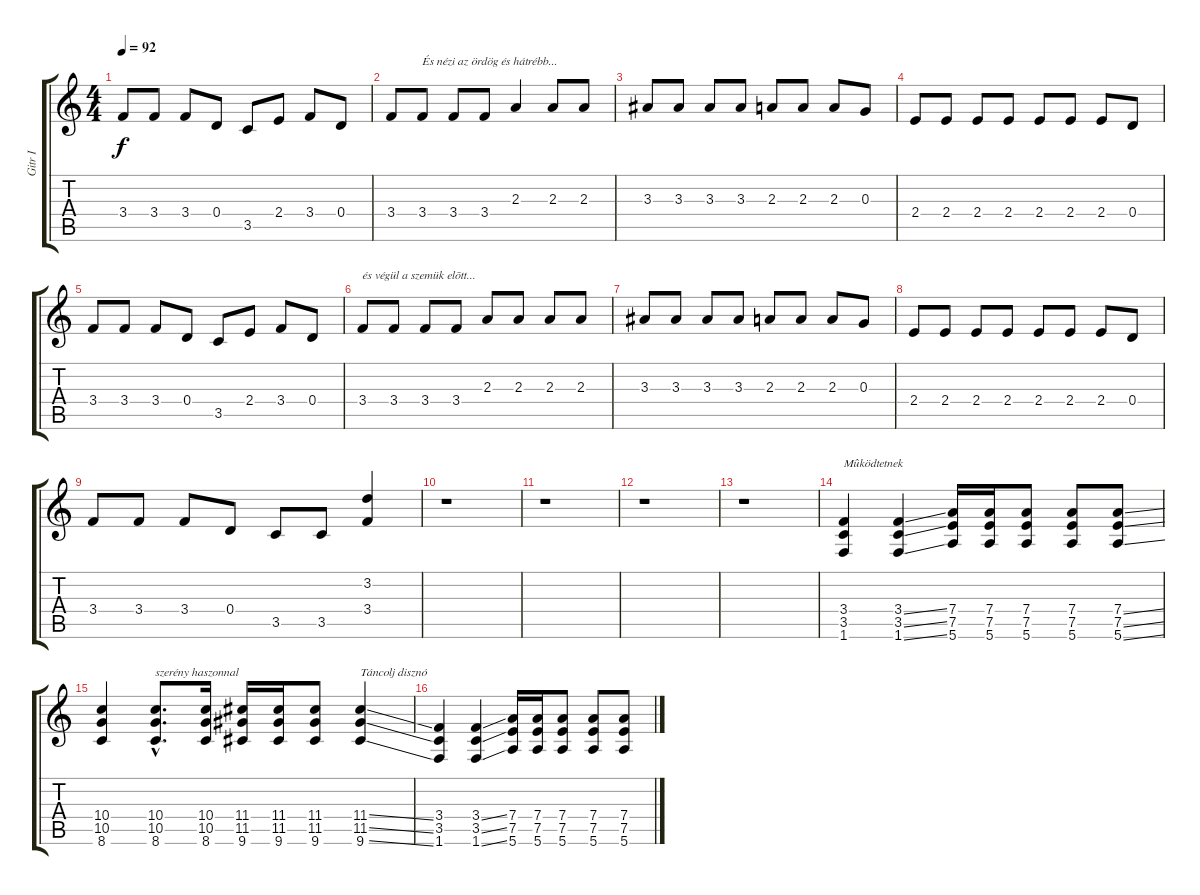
\track ("Gitr I" "Gitr I") {instrument electricguitarjazz}
\staff {score tabs}
\tuning (E4 B3 G3 D3 A2 E2) {hide}
\ts (4 4)
\tempo 92
\clef g2
\ks c
3.4.8{dy f} 3.4.8 3.4.8 0.4.8 3.5.8 2.4.8 3.4.8 0.4.8 |
3.4.8 3.4.8{txt "És nézi az ördög és hátrébb..."} 3.4.8 3.4.8 2.3.4 2.3.8 2.3.8 |
3.3.8 3.3.8 3.3.8 3.3.8 2.3.8 2.3.8 2.3.8 0.3.8 |
2.4.8 2.4.8 2.4.8 2.4.8 2.4.8 2.4.8 2.4.8 0.4.8 |
3.4.8 3.4.8 3.4.8 0.4.8 3.5.8 2.4.8 3.4.8 0.4.8 |
3.4.8{txt "és végül a szemük elõtt..."} 3.4.8 3.4.8 3.4.8 2.3.8 2.3.8 2.3.8 2.3.8 |
3.3.8 3.3.8 3.3.8 3.3.8 2.3.8 2.3.8 2.3.8 0.3.8 |
2.4.8 2.4.8 2.4.8 2.4.8 2.4.8 2.4.8 2.4.8 0.4.8 |
3.4.8 3.4.8 3.4.8 0.4.8 3.5.8 3.5.8 (3.2 3.4).4 |
r.1 |
r.1 |
r.1 |
r.1 |
(3.4 3.5 1.6).4{txt "Mûködtetnek" volume 16 instrument distortionguitar} (3.4{ss} 3.5{ss} 1.6{ss}).4 (7.4 7.5 5.6).16 (7.4 7.5 5.6).16 (7.4 7.5 5.6).8 (7.4 7.5 5.6).8 (7.4{ss} 7.5{ss} 5.6{ss}).8 |
(10.4 10.5 8.6).4 (10.4{hac} 10.5{hac} 8.6{hac}).8{d txt "szerény haszonnal"} (10.4 10.5 8.6).16 (11.4 11.5 9.6).16 (11.4 11.5 9.6).16 (11.4 11.5 9.6).8 (11.4{ss} 11.5{ss} 9.6{ss}).4{txt "Táncolj disznó"} |
(3.4 3.5 1.6).4 (3.4{ss} 3.5{ss} 1.6{ss}).4 (7.4 7.5 5.6).16 (7.4 7.5 5.6).16 (7.4 7.5 5.6).8 (7.4 7.5 5.6).8 (7.4{ss} 7.5{ss} 5.6{ss}).8
